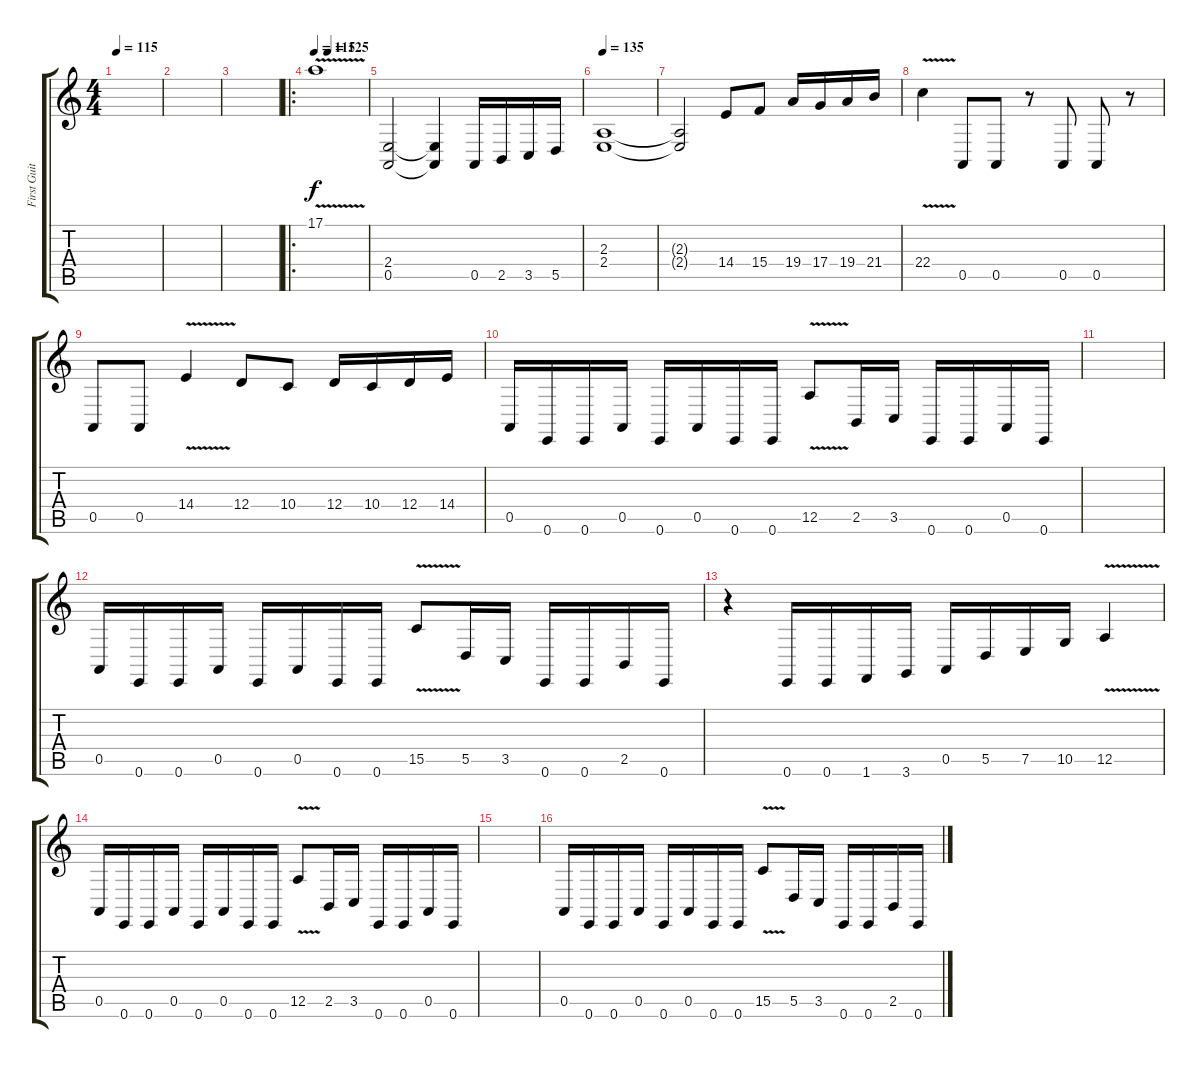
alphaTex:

\track ("First Guitar" "First Guit") {instrument acousticgrandpiano}
\staff {score tabs}
\tuning (E4 B3 G3 D3 A2 E2) {hide}
\ts (4 4)
\tempo 115
\clef g2
\ks c
|
|
|
\ro
\tempo 115
\tempo (125 0.25)
17.1{v}.1{dy f instrument overdrivenguitar} |
(2.4 0.5).2 (2.4{t} 0.5{t}).4 0.5.16 2.5.16 3.5.16 5.5.16 |
\tempo 135
(2.3 2.4).1 |
(2.3{t} 2.4{t}).2 14.4.8 15.4.8 19.4.16 17.4.16 19.4.16 21.4.16 |
22.4{v}.4 0.5.8 0.5.8 r.8 0.5.8 0.5.8 r.8 |
0.5.8 0.5.8 14.4{v}.4 12.4.8 10.4.8 12.4.16 10.4.16 12.4.16 14.4.16 |
0.5.16 0.6.16 0.6.16 0.5.16 0.6.16 0.5.16 0.6.16 0.6.16 12.5{v}.8 2.5.16 3.5.16 0.6.16 0.6.16 0.5.16 0.6.16 |
|
0.5.16 0.6.16 0.6.16 0.5.16 0.6.16 0.5.16 0.6.16 0.6.16 15.5{v}.8 5.5.16 3.5.16 0.6.16 0.6.16 2.5.16 0.6.16 |
r.4 0.6.16 0.6.16 1.6.16 3.6.16 0.5.16 5.5.16 7.5.16 10.5.16 12.5{v}.4 |
0.5.16 0.6.16 0.6.16 0.5.16 0.6.16 0.5.16 0.6.16 0.6.16 12.5{v}.8 2.5.16 3.5.16 0.6.16 0.6.16 0.5.16 0.6.16 |
|
0.5.16 0.6.16 0.6.16 0.5.16 0.6.16 0.5.16 0.6.16 0.6.16 15.5{v}.8 5.5.16 3.5.16 0.6.16 0.6.16 2.5.16 0.6.16
